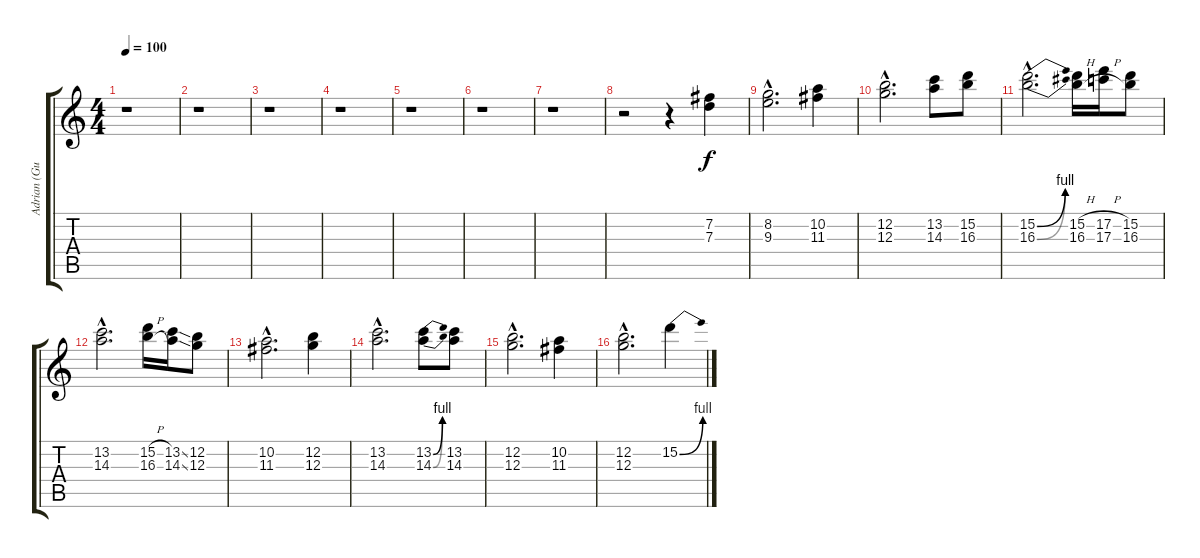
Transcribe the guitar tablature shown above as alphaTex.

\track ("Adrian (Guitar)" "Adrian (Gu") {instrument distortionguitar}
\staff {score tabs}
\tuning (E4 B3 G3 D3 A2 E2) {hide}
\ts (4 4)
\tempo 100
\clef g2
\ks c
r.1{dy f instrument distortionguitar} |
r.1 |
r.1 |
r.1 |
r.1 |
r.1 |
r.1 |
r.2 r.4 (7.2 7.3).4 |
(8.2{hac} 9.3{hac}).2{d} (10.2 11.3).4 |
(12.2{hac} 12.3{hac}).2{d} (13.2 14.3).8 (15.2 16.3).8 |
(15.2{be (bend 0 0 60 4) hac} 16.3{be (bend 0 0 60 4) hac}).2{d} (15.2{h} 16.3{h}).16 (17.2{h} 17.3{h}).16 (15.2 16.3).8 |
(13.2{hac} 14.3{hac}).2{d} (15.2{h} 16.3{h}).16 (13.2{ss} 14.3{ss}).16 (12.2 12.3).8 |
(10.2{hac} 11.3{hac}).2{d} (12.2 12.3).4 |
(13.2{hac} 14.3{hac}).2{d} (13.2{be (bend 0 0 60 4)} 14.3{be (bend 0 0 60 4)}).8 (13.2 14.3).8 |
(12.2{hac} 12.3{hac}).2{d} (10.2 11.3).4 |
(12.2{hac} 12.3{hac}).2{d} 15.2{be (bend 0 0 60 4)}.4
